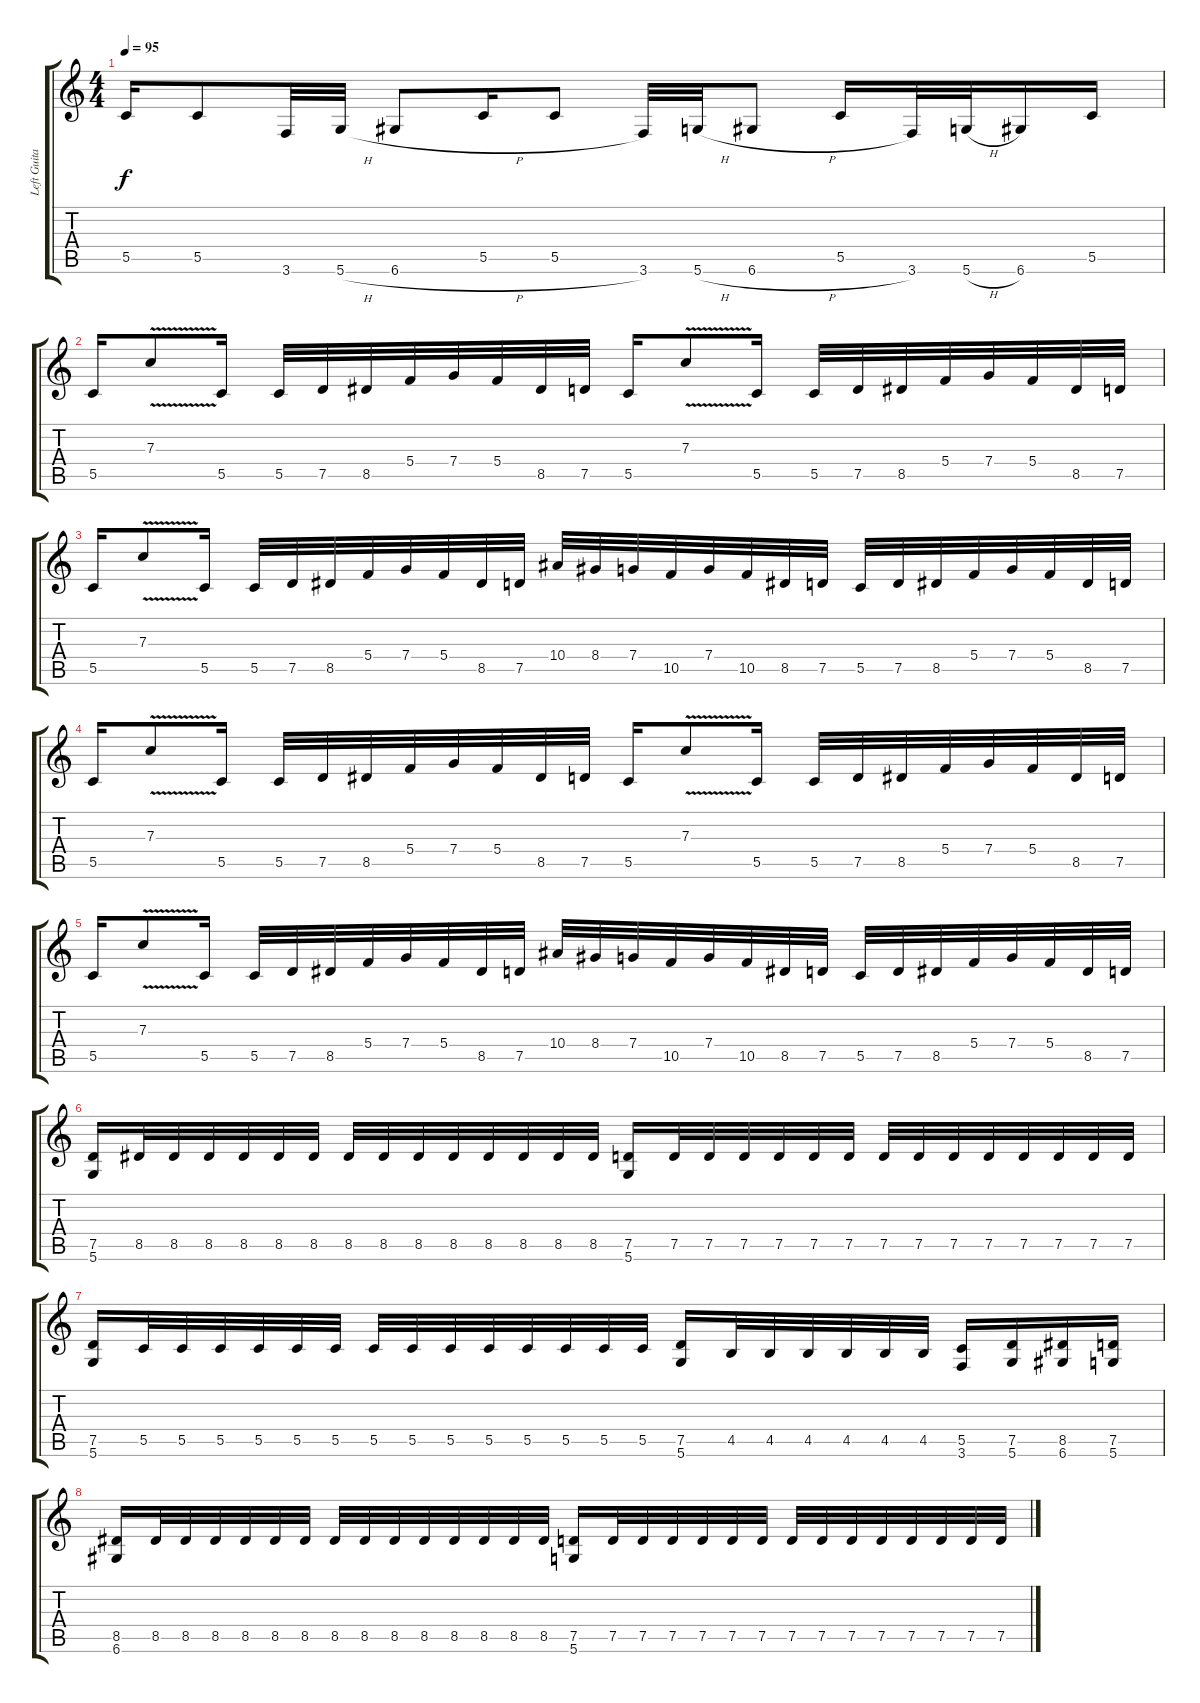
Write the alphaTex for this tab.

\track ("Left Guitar" "Left Guita") {instrument distortionguitar}
\staff {score tabs}
\tuning (D4 A3 F3 C3 G2 D2) {hide}
\ts (4 4)
\tempo 95
\clef g2
\ks c
5.5{t}.16{dy f} 5.5.8 3.6.32 5.6{h}.32 6.6{h}.8 5.5.16 5.5.8 3.6.32 5.6{h}.32 6.6{h}.8 5.5.16 3.6.32 5.6{h}.32 6.6.16 5.5.16 |
5.5.16 7.3{v}.8 5.5.16 5.5.32 7.5.32 8.5.32 5.4.32 7.4.32 5.4.32 8.5.32 7.5.32 5.5.16 7.3{v}.8 5.5.16 5.5.32 7.5.32 8.5.32 5.4.32 7.4.32 5.4.32 8.5.32 7.5.32 |
5.5.16 7.3{v}.8 5.5.16 5.5.32 7.5.32 8.5.32 5.4.32 7.4.32 5.4.32 8.5.32 7.5.32 10.4.32 8.4.32 7.4.32 10.5.32 7.4.32 10.5.32 8.5.32 7.5.32 5.5.32 7.5.32 8.5.32 5.4.32 7.4.32 5.4.32 8.5.32 7.5.32 |
5.5.16 7.3{v}.8 5.5.16 5.5.32 7.5.32 8.5.32 5.4.32 7.4.32 5.4.32 8.5.32 7.5.32 5.5.16 7.3{v}.8 5.5.16 5.5.32 7.5.32 8.5.32 5.4.32 7.4.32 5.4.32 8.5.32 7.5.32 |
5.5.16 7.3{v}.8 5.5.16 5.5.32 7.5.32 8.5.32 5.4.32 7.4.32 5.4.32 8.5.32 7.5.32 10.4.32 8.4.32 7.4.32 10.5.32 7.4.32 10.5.32 8.5.32 7.5.32 5.5.32 7.5.32 8.5.32 5.4.32 7.4.32 5.4.32 8.5.32 7.5.32 |
(7.5 5.6).16 8.5.32 8.5.32 8.5.32 8.5.32 8.5.32 8.5.32 8.5.32 8.5.32 8.5.32 8.5.32 8.5.32 8.5.32 8.5.32 8.5.32 (7.5 5.6).16 7.5.32 7.5.32 7.5.32 7.5.32 7.5.32 7.5.32 7.5.32 7.5.32 7.5.32 7.5.32 7.5.32 7.5.32 7.5.32 7.5.32 |
(7.5 5.6).16 5.5.32 5.5.32 5.5.32 5.5.32 5.5.32 5.5.32 5.5.32 5.5.32 5.5.32 5.5.32 5.5.32 5.5.32 5.5.32 5.5.32 (7.5 5.6).16 4.5.32 4.5.32 4.5.32 4.5.32 4.5.32 4.5.32 (5.5 3.6).16 (7.5 5.6).16 (8.5 6.6).16 (7.5 5.6).16 |
(8.5 6.6).16 8.5.32 8.5.32 8.5.32 8.5.32 8.5.32 8.5.32 8.5.32 8.5.32 8.5.32 8.5.32 8.5.32 8.5.32 8.5.32 8.5.32 (7.5 5.6).16 7.5.32 7.5.32 7.5.32 7.5.32 7.5.32 7.5.32 7.5.32 7.5.32 7.5.32 7.5.32 7.5.32 7.5.32 7.5.32 7.5.32
